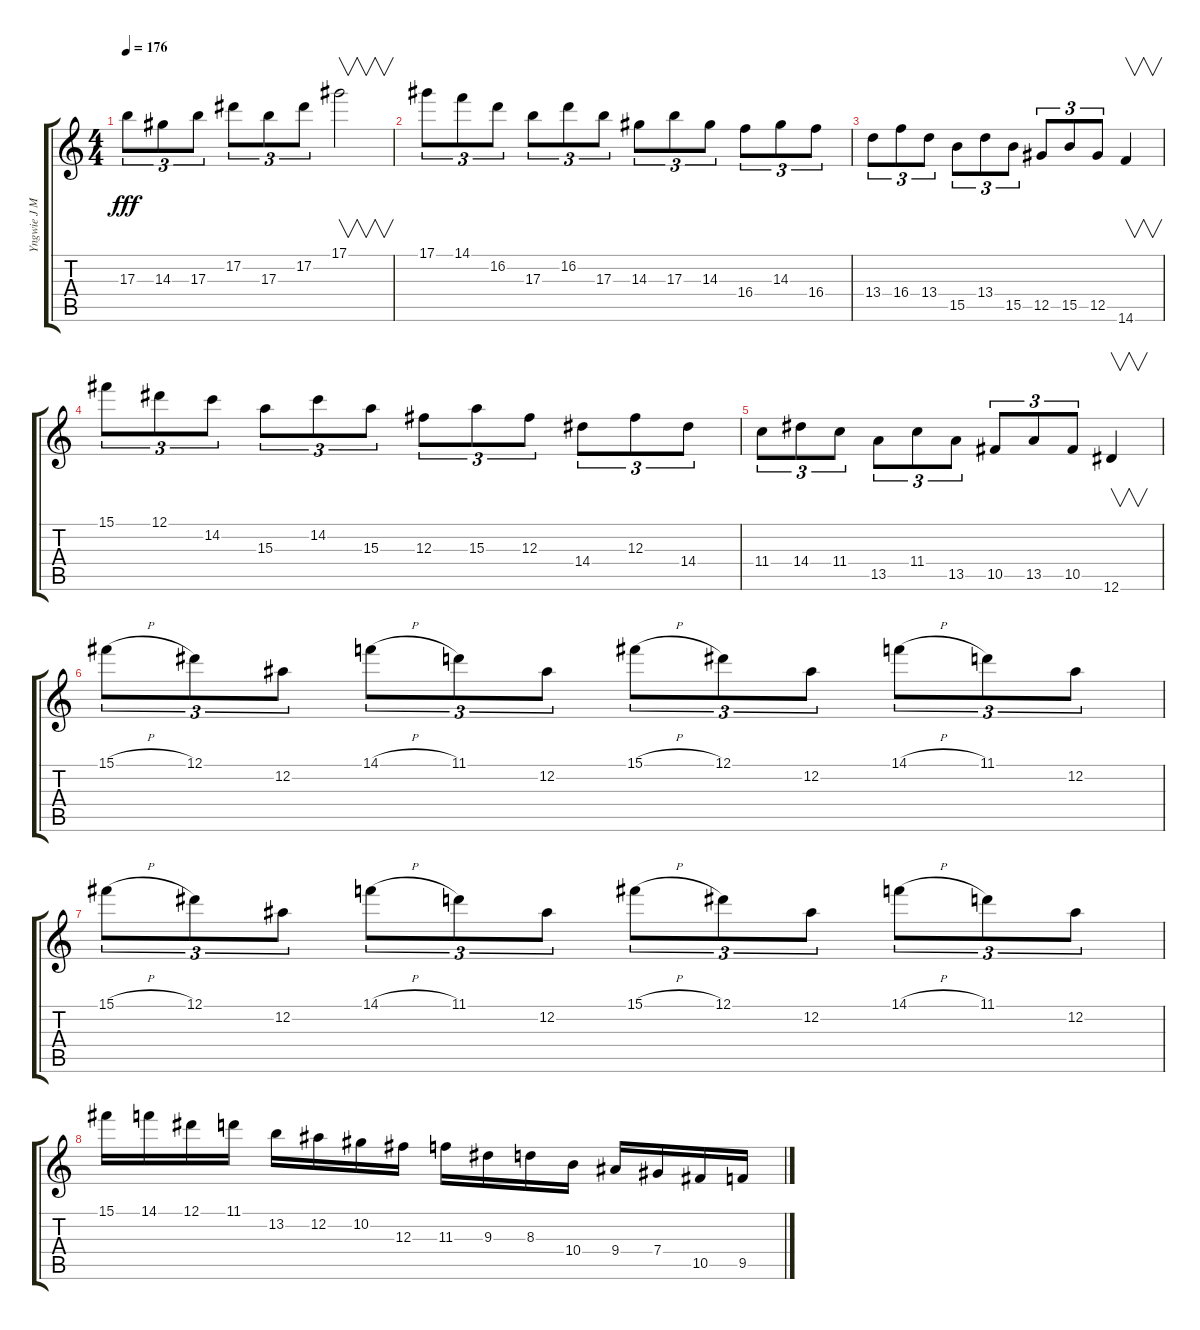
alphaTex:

\track ("Yngwie J Malmsteen" "Yngwie J M") {instrument distortionguitar}
\staff {score tabs}
\tuning (Eb4 Bb3 Gb3 Db3 Ab2 Eb2) {hide}
\ts (4 4)
\tempo 176
\clef g2
\ks c
17.3.8{tu (3 2) dy fff} 14.3.8{tu (3 2)} 17.3.8{tu (3 2)} 17.2.8{tu (3 2)} 17.3.8{tu (3 2)} 17.2.8{tu (3 2)} 17.1.2{v} |
17.1.8{tu (3 2)} 14.1.8{tu (3 2)} 16.2.8{tu (3 2)} 17.3.8{tu (3 2)} 16.2.8{tu (3 2)} 17.3.8{tu (3 2)} 14.3.8{tu (3 2)} 17.3.8{tu (3 2)} 14.3.8{tu (3 2)} 16.4.8{tu (3 2)} 14.3.8{tu (3 2)} 16.4.8{tu (3 2)} |
13.4.8{tu (3 2)} 16.4.8{tu (3 2)} 13.4.8{tu (3 2)} 15.5.8{tu (3 2)} 13.4.8{tu (3 2)} 15.5.8{tu (3 2)} 12.5.8{tu (3 2)} 15.5.8{tu (3 2)} 12.5.8{tu (3 2)} 14.6.4{v} |
15.1.8{tu (3 2)} 12.1.8{tu (3 2)} 14.2.8{tu (3 2)} 15.3.8{tu (3 2)} 14.2.8{tu (3 2)} 15.3.8{tu (3 2)} 12.3.8{tu (3 2)} 15.3.8{tu (3 2)} 12.3.8{tu (3 2)} 14.4.8{tu (3 2)} 12.3.8{tu (3 2)} 14.4.8{tu (3 2)} |
11.4.8{tu (3 2)} 14.4.8{tu (3 2)} 11.4.8{tu (3 2)} 13.5.8{tu (3 2)} 11.4.8{tu (3 2)} 13.5.8{tu (3 2)} 10.5.8{tu (3 2)} 13.5.8{tu (3 2)} 10.5.8{tu (3 2)} 12.6.4{v} |
15.1{h}.8{tu (3 2)} 12.1.8{tu (3 2)} 12.2.8{tu (3 2)} 14.1{h}.8{tu (3 2)} 11.1.8{tu (3 2)} 12.2.8{tu (3 2)} 15.1{h}.8{tu (3 2)} 12.1.8{tu (3 2)} 12.2.8{tu (3 2)} 14.1{h}.8{tu (3 2)} 11.1.8{tu (3 2)} 12.2.8{tu (3 2)} |
15.1{h}.8{tu (3 2)} 12.1.8{tu (3 2)} 12.2.8{tu (3 2)} 14.1{h}.8{tu (3 2)} 11.1.8{tu (3 2)} 12.2.8{tu (3 2)} 15.1{h}.8{tu (3 2)} 12.1.8{tu (3 2)} 12.2.8{tu (3 2)} 14.1{h}.8{tu (3 2)} 11.1.8{tu (3 2)} 12.2.8{tu (3 2)} |
15.1.16 14.1.16 12.1.16 11.1.16 13.2.16 12.2.16 10.2.16 12.3.16 11.3.16 9.3.16 8.3.16 10.4.16 9.4.16 7.4.16 10.5.16 9.5.16
